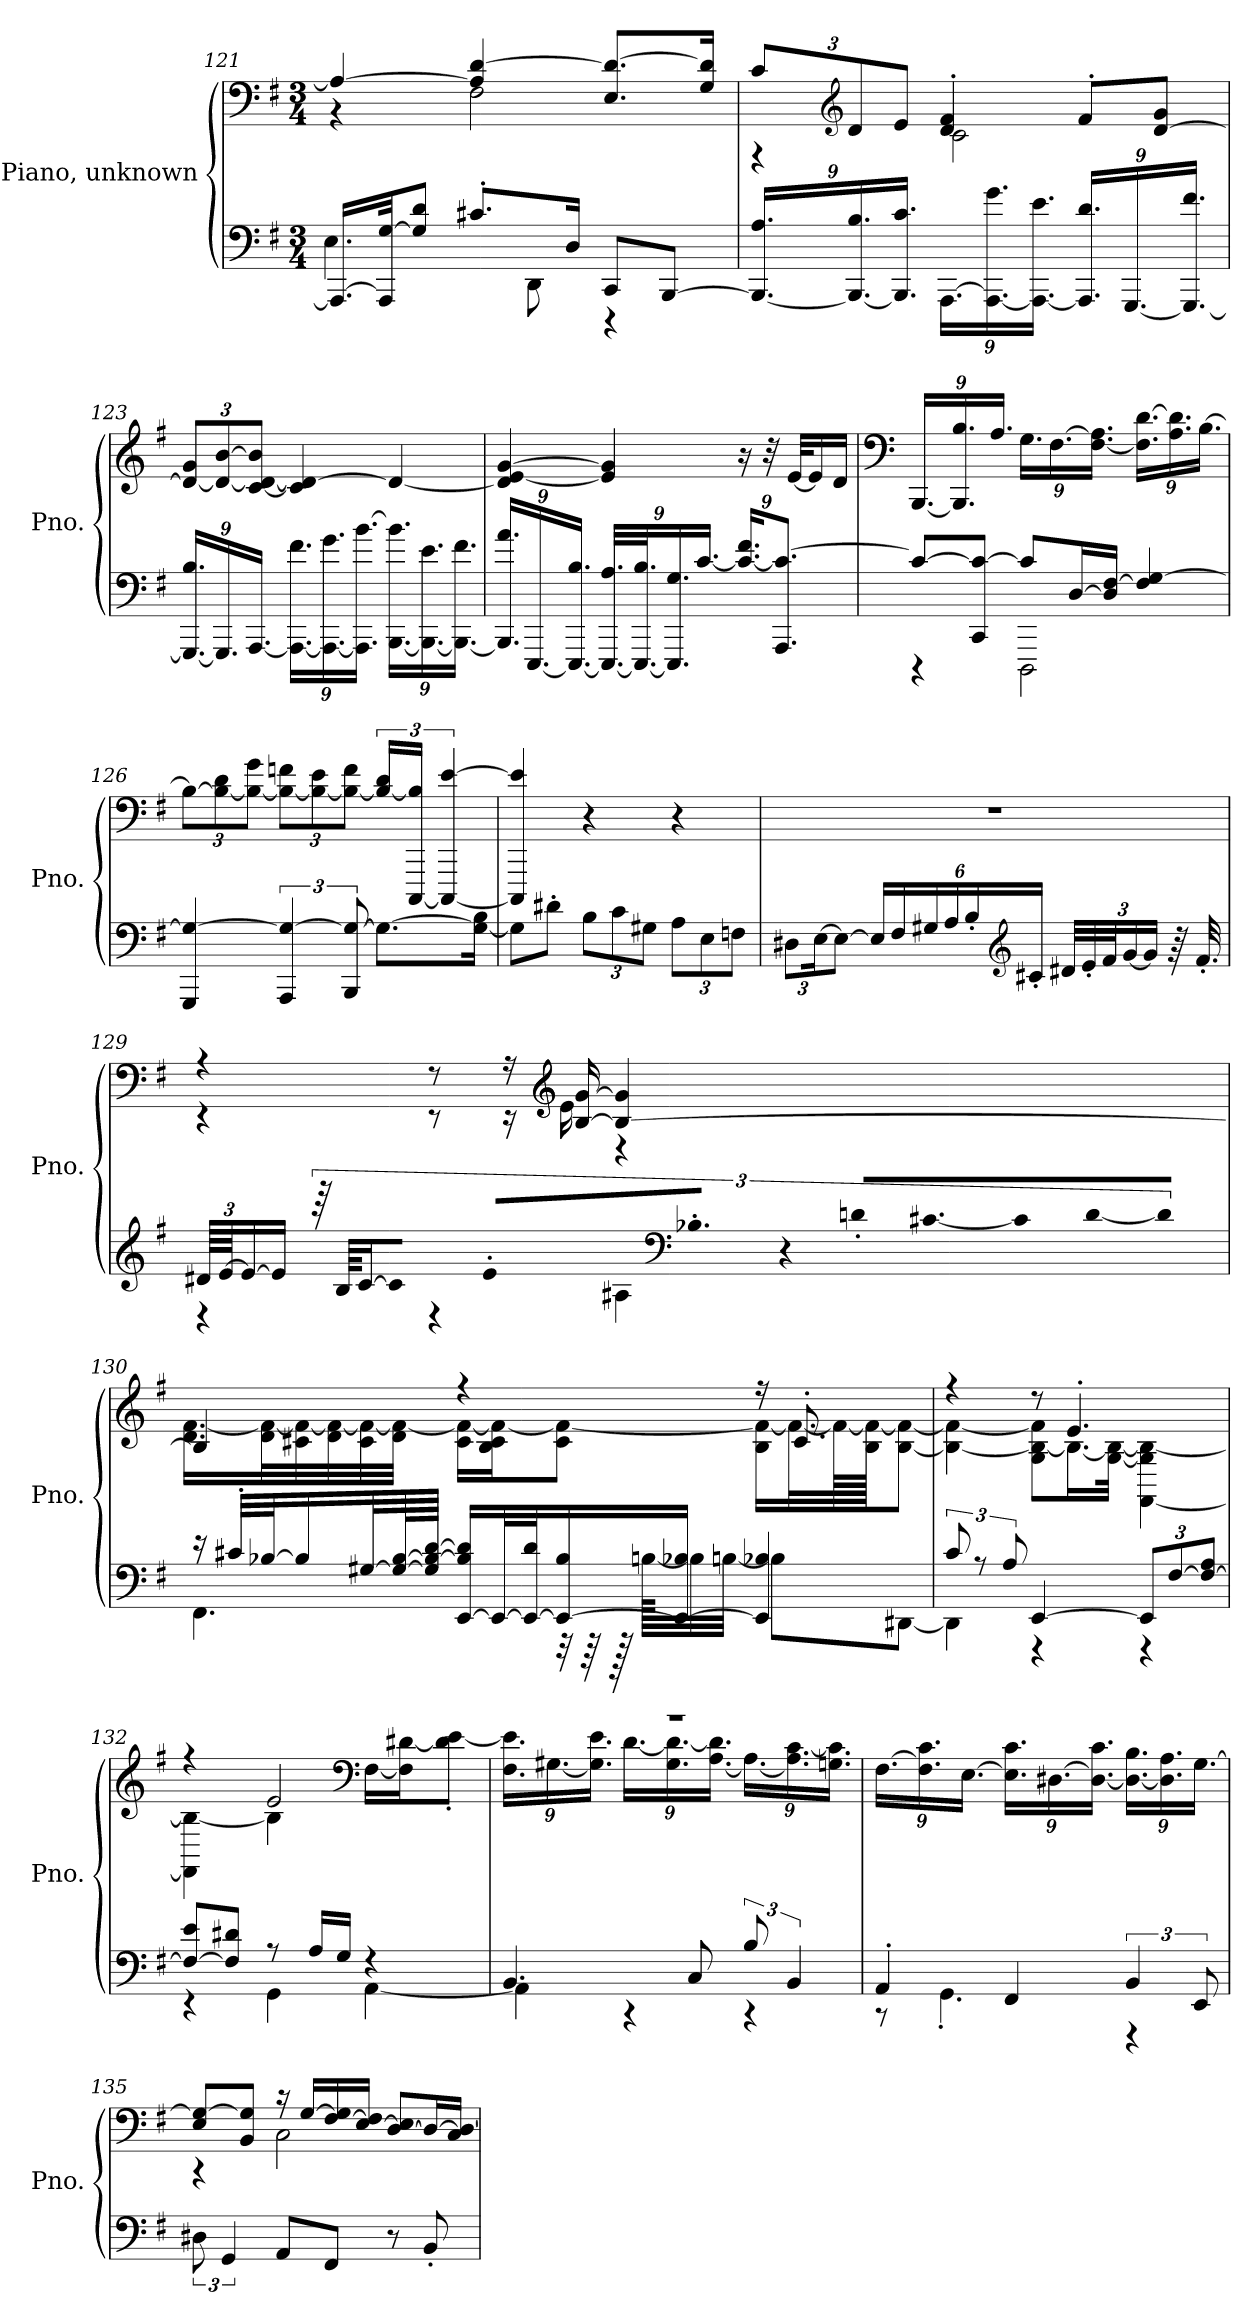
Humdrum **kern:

**kern	**kern
*part1	*part1
*staff2	*staff1
*I"Piano, unknown	*
*I'Pno.	*
*clefF4	*clefF4
*k[f#]	*k[f#]
*M3/4	*M3/4
=121	=121
*^	*^
16.AAA/LL_	4.E\	4A/_	4r
32AAA/] [32G/JK	.	.	.
8G/] 8d/J	.	.	.
8.c#X'/L	.	4A/] [4d/	2F#\
.	8DD\	.	.
16D/Jk	.	.	.
8CC/L	4r	8.E/ 8.d/_L	.
[8BBB/J	.	.	.
.	.	16G/ 16d/]Jk	.
*v	*v	*	*
!!LO:PB:g=z	!!
=122	=122	=122
*Xbrackettup	*Xbrackettup	*
18.BBB/_ 18.A/LL	12c/L	4r
*	*clefG2	*
18.BBB/_ 18.B/	12d/	.
18.BBB/] 18.c/JJ	12e/J	.
[18.AAA\LL	4d/' 4f#/'	2c\
18.AAA\_ 18.g\	.	.
18.AAA\_ 18.e\JJ	.	.
18.AAA/] 18.d/LL	8f#'/L	.
[18.GGG/	.	.
.	[8d/ 8g/J	.
18.GGG/_ 18.f#/JJ	.	.
*	*v	*v
=123	=123
18.GGG/_ 18.B/LL	12d/_ 12g/L
18.GGG/]	12d/_ [12b/
[18.AAA/JJ	[12c/ 12d/_ 12b/]J
18.AAA\_ 18.f#\LL	4c/] 4d/_
18.AAA\_ 18.g\	.
18.AAA\] [18.b\JJ	.
[18.BBB\ 18.b\]LL	4d/_
18.BBB\_ 18.e\	.
18.BBB\_ 18.f#\JJ	.
!!LO:LB:g=z
=124	=124
18.BBB/] 18.a/LL	4d/] [4e/ [4g/
[18.EEE/	.
18.EEE/_ 18.B/JJ	.
36.EEE/_ 36.A/LLL	4e/] 4g/]
36.EEE/_ 36.B/J	.
18.EEE/] 18.G/	.
[18.c/JJ	.
18.c/_ 18.f#/KL	16r
.	32r
9.AAA/ 9.c/_J	.
.	[32e/KLL
.	16e/]
.	16d/JJ
=125	=125
*	*clefF4
*^	*
8c/L_	4r	[18.BBB/LL
.	.	18.BBB/] 18.B/
8CC/ 8c/_J	.	.
.	.	18.A/JJ
8c/L]	2DDD\	18.G\LL
.	.	[18.F#\
[16D/L	.	.
.	.	18.F#\_ 18.A\JJ
16D/] [16F#/JJ	.	.
4F#/] [4G/	.	18.F#\] [18.d\LL
.	.	18.A\ 18.d\]
.	.	[18.B\JJ
*v	*v	*
!!LO:LB:g=z
=126	=126
4GGG/ 4G/_	12B\L_
.	12B\_ 12d\
.	12B\_ 12g\J
*brackettup	*
6AAA/ 6G/_	12B\_ 12fn\L
.	12B\_ 12e\
12BBB/ 12G/_	12B\_ 12f\J
*	*brackettup
8.G\L_	24B/_ 24d/LL
.	[24CCC/ 24B/]JJ
.	6CCC/_ [6e/
16G\_ 16B\Jk	.
=127	=127
8G\L]	4CCC/] 4e/]
8d#X'\J	.
*Xbrackettup	*
12B\L	4r
12c\	.
12G#X\J	.
12A\L	4r
12E\	.
12Fn\J	.
!!LO:LB:g=z
=128	=128
12D#X\L	2.r
[24E\K	.
8E\J_	.
24E/LL]	.
24F#/	.
24G#X/	.
24A/	.
24B'/	.
*clefG2	*
24c#X'/JJ	.
32d#X/LLL	.
32e'/	.
48f#/J	.
[24g/	.
16g/JJ]	.
64r	.
32.f#'/	.
!!LO:LB:g=z
=129	=129
*^	*^
96d#X/LLLL	4r	4r	4r
[96e/JJ	.	.	.
24e/_	.	.	.
16e/JJ]	.	.	.
*brackettup	*	*	*
96r	.	.	.
96B/KKLL	.	.	.
[24c/	.	.	.
16c/JJ]	.	.	.
16e'/KL	4r	8r	8r
*clefF4	*	*	*
8.B-X'/J	.	.	.
.	.	16r	16r
*	*	*clefG2	*
.	.	[16B/ [16g/	16e\
16r	4CC#X\	4B/_ 4g/]	4r
16dn'/LL	.	.	.
[32.c#X/L	.	.	.
128c#/LL]	.	.	.
[128d/JJJ	.	.	.
16d/JJ]	.	.	.
!!LO:LB:g=z	!!
=130	=130	=130	=130
16r	4.FF#\	4B/]	16.d\ [16.f#\LL
32c#X'/LLL	.	.	.
[32B-X/J	.	.	32d\ 32f#\_L
16B-/]	.	.	32c#X\ 32f#\_
.	.	.	32d\ 32f#\_
[32G#X/L	.	.	32c#\ 32f#\_
64G#/_ [64B-/L	.	.	32d\ 32f#\_JJJ
64G#/] 64B-/_ [64d/JJJJ	.	.	.
[16EE/ 16B-/] 16d/]LL	.	4r	16c#\ 16f#\_LL
32EE/L_	.	.	16B\ 16c#\ 16f#\_J
32EE/_ 32d/J	.	.	.
16EE/_ 16B-/	32r	.	8c#\ 8f#\_J
.	64r	.	.
.	128r	.	.
.	[128Bn\KKLLL	.	.
16EE/_ 16B-X/JJ	32B\]	.	.
.	[32Bn\JJJ	.	.
4EE/] 4B-X/	8B\L]	16r	16B\ 16f#\_LL
.	.	8.c#'/	32.f#\L_
.	.	.	128f#\LL_
.	.	.	128B\ 128f#\_JJJJ
.	[8DD#X\J	.	[8B\ 8f#\_J
!!LO:PB:g=z	!!
=131	=131	=131	=131
12c/	4DD#\]	4r	4B\_ 4f#\_
12r	.	.	.
12A/	.	.	.
[4EE/	4r	8r	8G\ 8B\_ 8f#\]L
.	.	4.e'/	16.B\L_
.	.	.	[32G\ 32B\_JJk
*Xbrackettup	*	*	*
12EE/L]	4r	.	[4FF#\ 4G\] 4B\_
[12F#/	.	.	.
12F#/_ 12A/J	.	.	.
=132	=132	=132	=132
8F#/_ 8e/L	4r	4r	4FF#\] 4B\_
8F#/] 8d#X/J	.	.	.
8r	4GG\	2e/	4B\]
16A/LL	.	.	.
16G/JJ	.	.	.
*	*	*clefF4	*
4r	[4AA\	.	[16F#\LL
.	.	.	16F#\] [16d#X\J
.	.	.	8d#\]' [8e\'J
=133	=133	=133	=133
*	*	*	*Xbrackettup
4.BB/	4AA\]	2.r	18.F#\ 18.e\]LL
.	.	.	[18.G#X\
.	.	.	18.G#\] 18.e\JJ
.	4r	.	[18.d\LL
.	.	.	18.G#\ 18.d\_
8C/	.	.	.
.	.	.	[18.A\ 18.d\]JJ
*brackettup	*	*	*
12B/	4r	.	18.A\LL_
6BB/	.	.	18.A\] [18.c\
.	.	.	18.Gn\ 18.c\]JJ
*	*	*v	*v
!!LO:LB:g=z
=134	=134	=134
4AA'/	8r	[18.F#\LL
.	.	18.F#\] 18.c\
.	4.GG'\	.
.	.	[18.E\JJ
4FF#/	.	18.E\] 18.c\LL
.	.	[18.D#X\
.	.	18.D#\_ 18.c\JJ
6BB/	4r	18.D#\_ 18.B\LL
.	.	18.D#\] 18.A\
12EE/	.	[18.G\JJ
*v	*v	*
=135	=135
*	*^
12D#X\	8E/ 8G/_L	4r
6GG/	.	.
.	8BB/ 8G/]J	.
8AA/L	16r	2C\
.	[16G/LL	.
8FF#/J	[16F#/ 16G/]	.
.	[16E/ 16F#/]JJ	.
8r	[8D/ 8E/]L	.
8BB'/	16D/L_	.
.	16C/ 16D/_JJ	.
*	*v	*v
=	=
*-	*-
